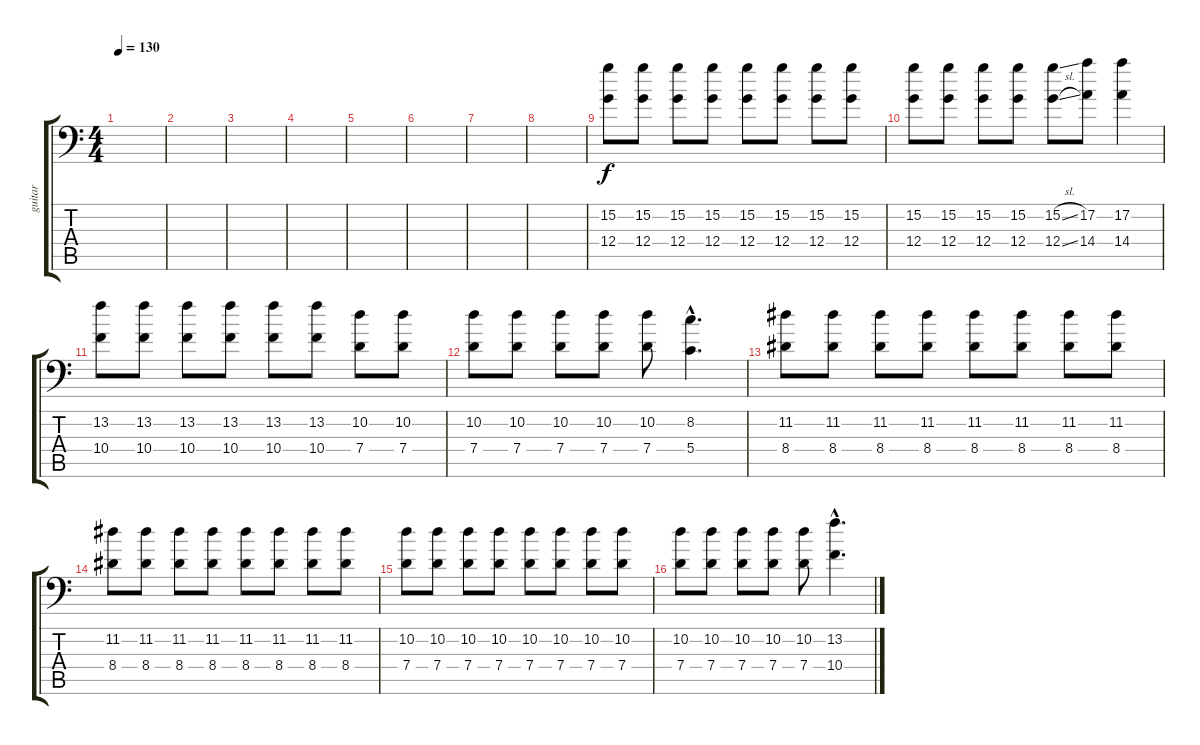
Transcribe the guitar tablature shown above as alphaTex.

\track ("guitar" "guitar") {instrument distortionguitar}
\staff {score tabs}
\tuning (A3 E3 C3 G2 D2 G1) {hide}
\ts (4 4)
\tempo 130
\clef f4
\ks c
|
|
|
|
|
|
|
|
(15.2 12.4).8 (15.2 12.4).8 (15.2 12.4).8 (15.2 12.4).8 (15.2 12.4).8 (15.2 12.4).8 (15.2 12.4).8 (15.2 12.4).8 |
(15.2 12.4).8 (15.2 12.4).8 (15.2 12.4).8 (15.2 12.4).8 (15.2{sl} 12.4{sl}).8 (17.2 14.4).8 (17.2 14.4).4 |
(13.2 10.4).8 (13.2 10.4).8 (13.2 10.4).8 (13.2 10.4).8 (13.2 10.4).8 (13.2 10.4).8 (10.2 7.4).8 (10.2 7.4).8 |
(10.2 7.4).8 (10.2 7.4).8 (10.2 7.4).8 (10.2 7.4).8 (10.2 7.4).8 (8.2{hac} 5.4{hac}).4{d} |
(11.2 8.4).8 (11.2 8.4).8 (11.2 8.4).8 (11.2 8.4).8 (11.2 8.4).8 (11.2 8.4).8 (11.2 8.4).8 (11.2 8.4).8 |
(11.2 8.4).8 (11.2 8.4).8 (11.2 8.4).8 (11.2 8.4).8 (11.2 8.4).8 (11.2 8.4).8 (11.2 8.4).8 (11.2 8.4).8 |
(10.2 7.4).8 (10.2 7.4).8 (10.2 7.4).8 (10.2 7.4).8 (10.2 7.4).8 (10.2 7.4).8 (10.2 7.4).8 (10.2 7.4).8 |
(10.2 7.4).8 (10.2 7.4).8 (10.2 7.4).8 (10.2 7.4).8 (10.2 7.4).8 (13.2{hac} 10.4{hac}).4{d}
